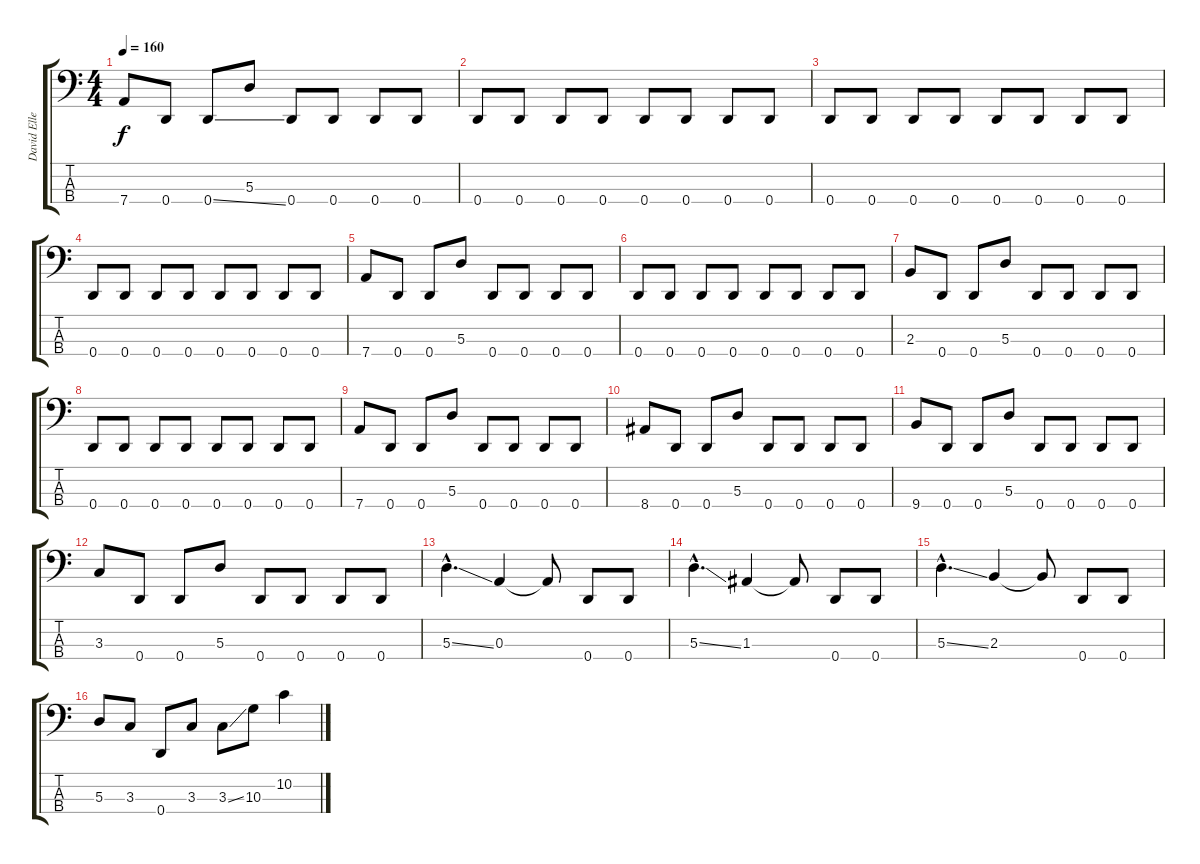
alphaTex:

\track ("David Ellefson" "David Elle") {instrument electricbasspick}
\staff {score tabs}
\tuning (G2 D2 A1 D1) {hide}
\ts (4 4)
\tempo 160
\clef f4
\ks c
7.4.8{dy f} 0.4.8 0.4{ss}.8 5.3.8 0.4.8 0.4.8 0.4.8 0.4.8 |
0.4.8 0.4.8 0.4.8 0.4.8 0.4.8 0.4.8 0.4.8 0.4.8 |
0.4.8 0.4.8 0.4.8 0.4.8 0.4.8 0.4.8 0.4.8 0.4.8 |
0.4.8 0.4.8 0.4.8 0.4.8 0.4.8 0.4.8 0.4.8 0.4.8 |
7.4.8 0.4.8 0.4.8 5.3.8 0.4.8 0.4.8 0.4.8 0.4.8 |
0.4.8 0.4.8 0.4.8 0.4.8 0.4.8 0.4.8 0.4.8 0.4.8 |
2.3.8 0.4.8 0.4.8 5.3.8 0.4.8 0.4.8 0.4.8 0.4.8 |
0.4.8 0.4.8 0.4.8 0.4.8 0.4.8 0.4.8 0.4.8 0.4.8 |
7.4.8 0.4.8 0.4.8 5.3.8 0.4.8 0.4.8 0.4.8 0.4.8 |
8.4.8 0.4.8 0.4.8 5.3.8 0.4.8 0.4.8 0.4.8 0.4.8 |
9.4.8 0.4.8 0.4.8 5.3.8 0.4.8 0.4.8 0.4.8 0.4.8 |
3.3.8 0.4.8 0.4.8 5.3.8 0.4.8 0.4.8 0.4.8 0.4.8 |
5.3{ss hac}.4{d} 0.3.4 0.3{t}.8 0.4.8 0.4.8 |
5.3{ss hac}.4{d} 1.3.4 1.3{t}.8 0.4.8 0.4.8 |
5.3{ss hac}.4{d} 2.3.4 2.3{t}.8 0.4.8 0.4.8 |
5.3.8 3.3.8 0.4.8 3.3.8 3.3{ss}.8 10.3.8 10.2.4
